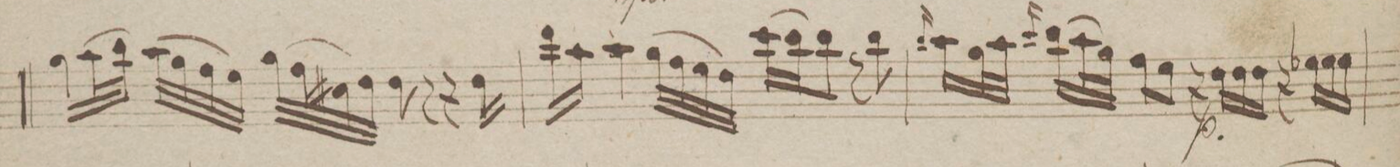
**kern	**dynam
*I"Violio 1mo	*
*clefG2	*
*k[b-]	*
*met(c)	*
*M4/4	*
16gg\LL	.
(32aa\L	.
32bb-\JJJ)	.
(32aa\LLL	.
32gg\	.
32ff\	.
32ee\JJJ)	.
(32gg\LLL	.
32ff\	.
32cc#X\	.
32dd\JJJ)	.
8dd\	.
8r	.
16r	.
16dd\	.
=14	=14
16ddd\LL	.
16aa\JJ	.
4aa\	.
(32gg\LLL	.
32ff\	.
32ee\	.
32dd\JJJ)	.
(16ccc\LL	.
16bb-\J)	.
8bb-\J	.
8r	.
8bb-\	.
=15	=15
16qqbb-/	.
16aa\LL	.
32gg\L	.
32aa\JJJ	.
16qqccc/	.
(16bb-\LL	.
32aa\L	.
32gg\JJJ)	.
8ff\L	.
8ee\J	.
16r	p
16dd\LL	p
16dd\	.
16dd\JJ	.
16r	.
16ee-X\LL	.
16ee-\	.
16ee-\JJ	.
=16	=16
*-	*-
